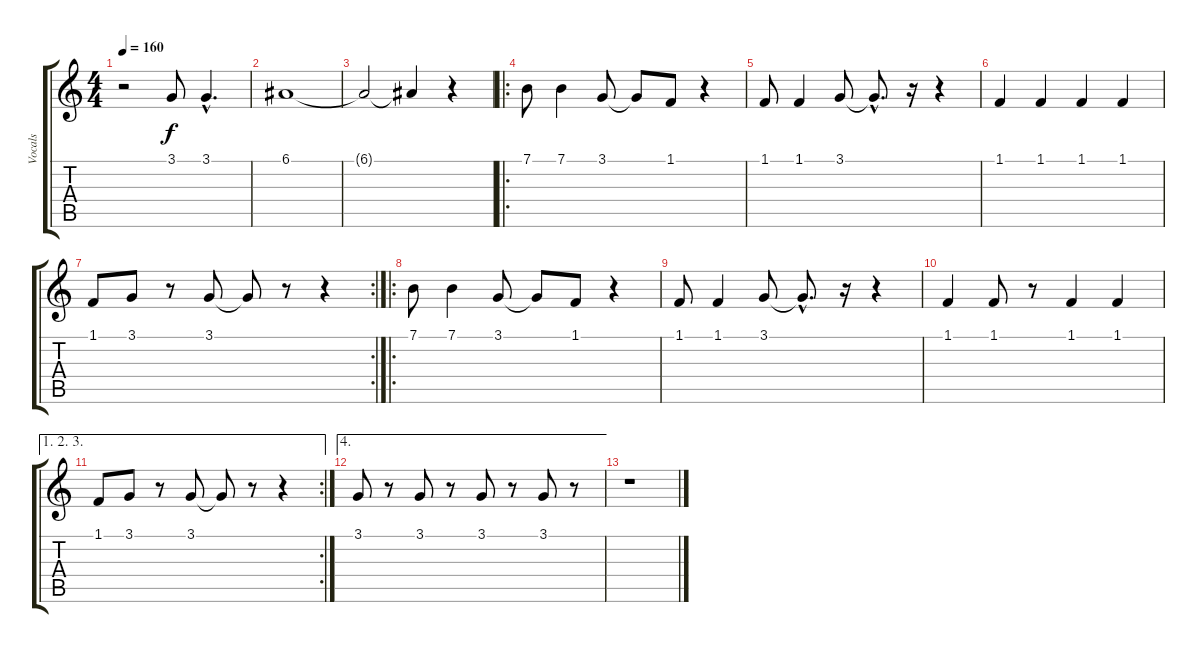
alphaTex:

\track ("Vocals" "Vocals") {instrument trumpet}
\staff {score tabs}
\tuning (E4 B3 G3 D3 A2 E2) {hide}
\ts (4 4)
\tempo 160
\clef g2
\ks c
r.2{dy f} 3.1.8 3.1{hac}.4{d} |
6.1.1 |
6.1{t}.2 6.1{t}.4 r.4 |
\ro
7.1.8 7.1.4 3.1.8 3.1{t}.8 1.1.8 r.4 |
1.1.8 1.1.4 3.1.8 3.1{hac t}.8{d} r.16 r.4 |
1.1.4 1.1.4 1.1.4 1.1.4 |
\rc 2
1.1.8 3.1.8 r.8 3.1.8 3.1{t}.8 r.8 r.4 |
\ro
7.1.8 7.1.4 3.1.8 3.1{t}.8 1.1.8 r.4 |
1.1.8 1.1.4 3.1.8 3.1{hac t}.8{d} r.16 r.4 |
1.1.4 1.1.8 r.8 1.1.4 1.1.4 |
\ae (1 2 3)
\rc 2
1.1.8 3.1.8 r.8 3.1.8 3.1{t}.8 r.8 r.4 |
\ae 4
3.1.8 r.8 3.1.8 r.8 3.1.8 r.8 3.1.8 r.8 |
r.1
